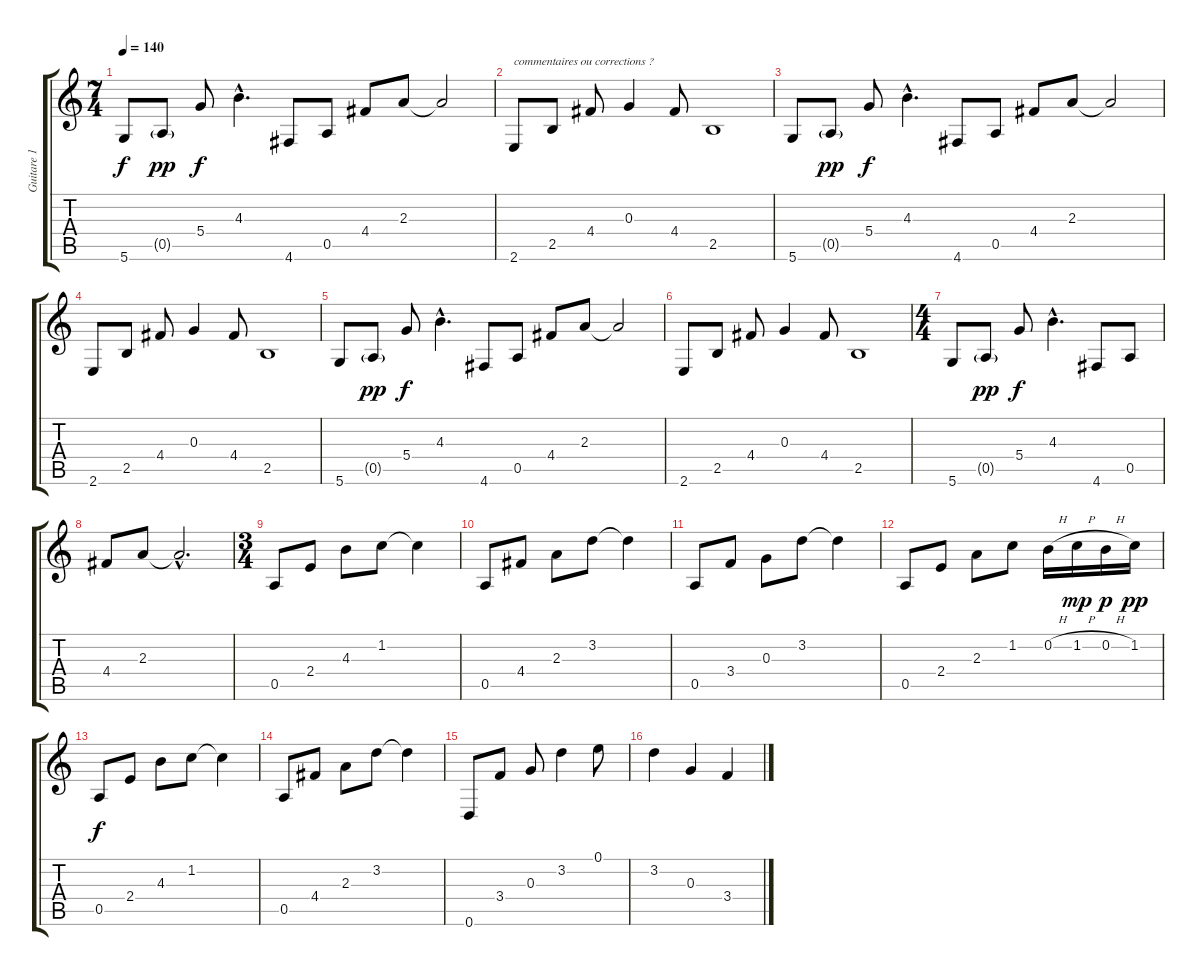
\track ("Guitare 1" "Guitare 1") {instrument acousticguitarsteel}
\staff {score tabs}
\tuning (E4 B3 G3 D3 A2 D2) {hide}
\ts (7 4)
\tempo 140
\clef g2
\ks c
5.6.8{dy f instrument acousticguitarsteel} 0.5{g}.8{dy pp} 5.4.8{dy f} 4.3{hac}.4{d} 4.6.8 0.5.8 4.4.8 2.3.8 2.3{t}.2 |
2.6.8{txt "commentaires ou corrections ? "} 2.5.8 4.4.8 0.3.4 4.4.8 2.5.1 |
5.6.8{txt ""} 0.5{g}.8{dy pp} 5.4.8{dy f} 4.3{hac}.4{d} 4.6.8 0.5.8 4.4.8 2.3.8 2.3{t}.2 |
2.6.8 2.5.8 4.4.8 0.3.4 4.4.8 2.5.1 |
5.6.8 0.5{g}.8{dy pp} 5.4.8{dy f} 4.3{hac}.4{d} 4.6.8 0.5.8 4.4.8 2.3.8 2.3{t}.2 |
2.6.8 2.5.8 4.4.8 0.3.4 4.4.8 2.5.1 |
\ts (4 4)
5.6.8 0.5{g}.8{dy pp} 5.4.8{dy f} 4.3{hac}.4{d} 4.6.8 0.5.8 |
4.4.8 2.3.8 2.3{hac t}.2{d} |
\ts (3 4)
0.5.8 2.4.8 4.3.8 1.2.8 1.2{t}.4 |
0.5.8 4.4.8 2.3.8 3.2.8 3.2{t}.4 |
0.5.8 3.4.8 0.3.8 3.2.8 3.2{t}.4 |
0.5.8 2.4.8 2.3.8 1.2.8 0.2{h}.16 1.2{h}.16{dy mp} 0.2{h}.16{dy p} 1.2.16{dy pp} |
0.5.8{dy f} 2.4.8 4.3.8 1.2.8 1.2{t}.4 |
0.5.8 4.4.8 2.3.8 3.2.8 3.2{t}.4 |
0.6.8 3.4.8 0.3.8 3.2.4 0.1.8 |
3.2.4 0.3.4 3.4.4
